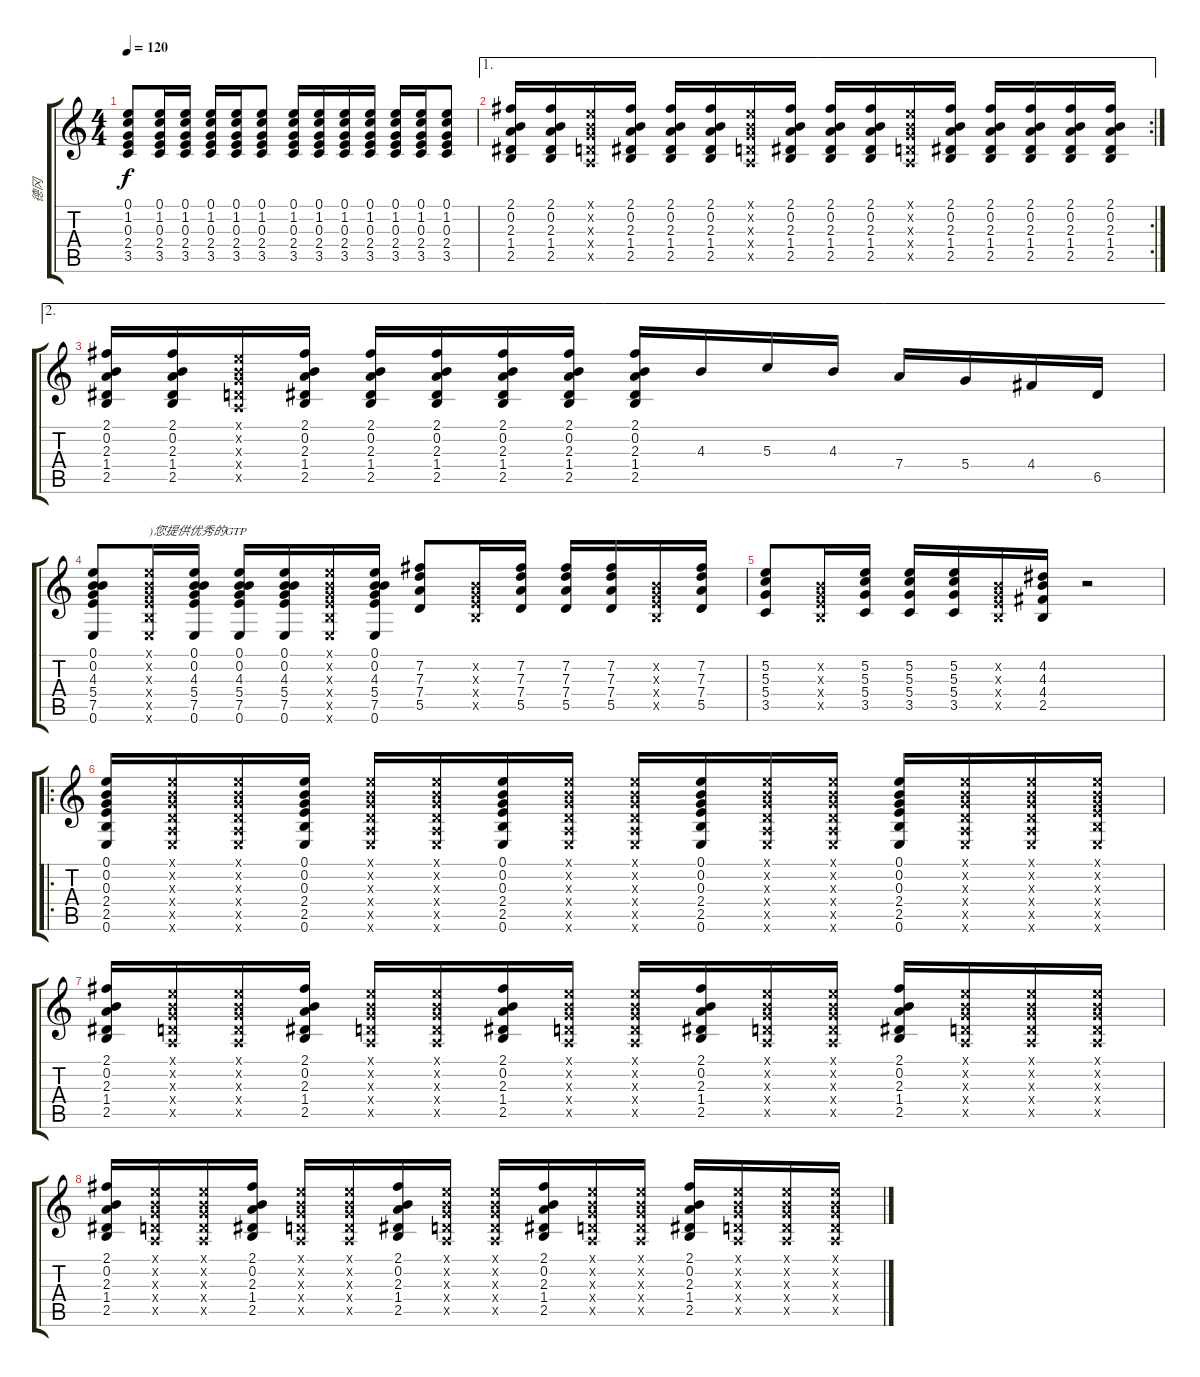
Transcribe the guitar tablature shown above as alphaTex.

\track ("德冈" "德冈") {instrument acousticguitarsteel}
\staff {score tabs}
\tuning (E4 B3 G3 D3 A2 E2) {hide}
\ts (4 4)
\tempo 120
\clef g2
\ks c
(0.1 1.2 0.3 2.4 3.5).8{dy f} (0.1 1.2 0.3 2.4 3.5).16 (0.1 1.2 0.3 2.4 3.5).16 (0.1 1.2 0.3 2.4 3.5).16 (0.1 1.2 0.3 2.4 3.5).16 (0.1 1.2 0.3 2.4 3.5).8 (0.1 1.2 0.3 2.4 3.5).16 (0.1 1.2 0.3 2.4 3.5).16 (0.1 1.2 0.3 2.4 3.5).16 (0.1 1.2 0.3 2.4 3.5).16 (0.1 1.2 0.3 2.4 3.5).16 (0.1 1.2 0.3 2.4 3.5).16 (0.1 1.2 0.3 2.4 3.5).8 |
\ae 1
\rc 2
(2.1 0.2 2.3 1.4 2.5).16 (2.1 0.2 2.3 1.4 2.5).16 (0.1{x} 0.2{x} 0.3{x} 0.4{x} 0.5{x}).16 (2.1 0.2 2.3 1.4 2.5).16 (2.1 0.2 2.3 1.4 2.5).16 (2.1 0.2 2.3 1.4 2.5).16 (0.1{x} 0.2{x} 0.3{x} 0.4{x} 0.5{x}).16 (2.1 0.2 2.3 1.4 2.5).16 (2.1 0.2 2.3 1.4 2.5).16 (2.1 0.2 2.3 1.4 2.5).16 (0.1{x} 0.2{x} 0.3{x} 0.4{x} 0.5{x}).16 (2.1 0.2 2.3 1.4 2.5).16 (2.1 0.2 2.3 1.4 2.5).16 (2.1 0.2 2.3 1.4 2.5).16 (2.1 0.2 2.3 1.4 2.5).16 (2.1 0.2 2.3 1.4 2.5).16 |
\ae 2
(2.1 0.2 2.3 1.4 2.5).16 (2.1 0.2 2.3 1.4 2.5).16 (0.1{x} 0.2{x} 0.3{x} 0.4{x} 0.5{x}).16 (2.1 0.2 2.3 1.4 2.5).16 (2.1 0.2 2.3 1.4 2.5).16 (2.1 0.2 2.3 1.4 2.5).16 (2.1 0.2 2.3 1.4 2.5).16 (2.1 0.2 2.3 1.4 2.5).16 (2.1 0.2 2.3 1.4 2.5).16 4.3.16 5.3.16 4.3.16 7.4.16 5.4.16 4.4.16 6.5.16 |
(0.1 0.2 4.3 5.4 7.5 0.6).8 (0.1{x} 0.2{x} 0.3{x} 2.4{x} 2.5{x} 0.6{x}).16{txt ")您提供优秀的GTP"} (0.1 0.2 4.3 5.4 7.5 0.6).16 (0.1 0.2 4.3 5.4 7.5 0.6).16 (0.1 0.2 4.3 5.4 7.5 0.6).16 (0.1{x} 0.2{x} 0.3{x} 2.4{x} 2.5{x} 0.6{x}).16 (0.1 0.2 4.3 5.4 7.5 0.6).16 (7.2 7.3 7.4 5.5).8 (0.2{x} 0.3{x} 2.4{x} 2.5{x}).16 (7.2 7.3 7.4 5.5).16 (7.2 7.3 7.4 5.5).16 (7.2 7.3 7.4 5.5).16 (0.2{x} 0.3{x} 2.4{x} 2.5{x}).16 (7.2 7.3 7.4 5.5).16 |
(5.2 5.3 5.4 3.5).8 (0.2{x} 0.3{x} 2.4{x} 2.5{x}).16 (5.2 5.3 5.4 3.5).16 (5.2 5.3 5.4 3.5).16 (5.2 5.3 5.4 3.5).16 (0.2{x} 0.3{x} 2.4{x} 2.5{x}).16 (4.2 4.3 4.4 2.5).16 r.2 |
\ro
(0.1 0.2 0.3 2.4 2.5 0.6).16 (0.1{x} 0.2{x} 0.3{x} 0.4{x} 0.5{x} 0.6{x}).16 (0.1{x} 0.2{x} 0.3{x} 0.4{x} 0.5{x} 0.6{x}).16 (0.1 0.2 0.3 2.4 2.5 0.6).16 (0.1{x} 0.2{x} 0.3{x} 0.4{x} 0.5{x} 0.6{x}).16 (0.1{x} 0.2{x} 0.3{x} 0.4{x} 0.5{x} 0.6{x}).16 (0.1 0.2 0.3 2.4 2.5 0.6).16 (0.1{x} 0.2{x} 0.3{x} 0.4{x} 0.5{x} 0.6{x}).16 (0.1{x} 0.2{x} 0.3{x} 0.4{x} 0.5{x} 0.6{x}).16 (0.1 0.2 0.3 2.4 2.5 0.6).16 (0.1{x} 0.2{x} 0.3{x} 0.4{x} 0.5{x} 0.6{x}).16 (0.1{x} 0.2{x} 0.3{x} 0.4{x} 0.5{x} 0.6{x}).16 (0.1 0.2 0.3 2.4 2.5 0.6).16 (0.1{x} 0.2{x} 0.3{x} 0.4{x} 0.5{x} 0.6{x}).16 (0.1{x} 0.2{x} 0.3{x} 0.4{x} 0.5{x} 0.6{x}).16 (0.1{x} 0.2{x} 0.3{x} 2.4{x} 2.5{x} 0.6{x}).16 |
(2.1 0.2 2.3 1.4 2.5).16 (0.1{x} 0.2{x} 0.3{x} 0.4{x} 0.5{x}).16 (0.1{x} 0.2{x} 0.3{x} 0.4{x} 0.5{x}).16 (2.1 0.2 2.3 1.4 2.5).16 (0.1{x} 0.2{x} 0.3{x} 0.4{x} 0.5{x}).16 (0.1{x} 0.2{x} 0.3{x} 0.4{x} 0.5{x}).16 (2.1 0.2 2.3 1.4 2.5).16 (0.1{x} 0.2{x} 0.3{x} 0.4{x} 0.5{x}).16 (0.1{x} 0.2{x} 0.3{x} 0.4{x} 0.5{x}).16 (2.1 0.2 2.3 1.4 2.5).16 (0.1{x} 0.2{x} 0.3{x} 0.4{x} 0.5{x}).16 (0.1{x} 0.2{x} 0.3{x} 0.4{x} 0.5{x}).16 (2.1 0.2 2.3 1.4 2.5).16 (0.1{x} 0.2{x} 0.3{x} 0.4{x} 0.5{x}).16 (0.1{x} 0.2{x} 0.3{x} 0.4{x} 0.5{x}).16 (0.1{x} 0.2{x} 0.3{x} 0.4{x} 0.5{x}).16 |
(2.1 0.2 2.3 1.4 2.5).16 (0.1{x} 0.2{x} 0.3{x} 0.4{x} 0.5{x}).16 (0.1{x} 0.2{x} 0.3{x} 0.4{x} 0.5{x}).16 (2.1 0.2 2.3 1.4 2.5).16 (0.1{x} 0.2{x} 0.3{x} 0.4{x} 0.5{x}).16 (0.1{x} 0.2{x} 0.3{x} 0.4{x} 0.5{x}).16 (2.1 0.2 2.3 1.4 2.5).16 (0.1{x} 0.2{x} 0.3{x} 0.4{x} 0.5{x}).16 (0.1{x} 0.2{x} 0.3{x} 0.4{x} 0.5{x}).16 (2.1 0.2 2.3 1.4 2.5).16 (0.1{x} 0.2{x} 0.3{x} 0.4{x} 0.5{x}).16 (0.1{x} 0.2{x} 0.3{x} 0.4{x} 0.5{x}).16 (2.1 0.2 2.3 1.4 2.5).16 (0.1{x} 0.2{x} 0.3{x} 0.4{x} 0.5{x}).16 (0.1{x} 0.2{x} 0.3{x} 0.4{x} 0.5{x}).16 (0.1{x} 0.2{x} 0.3{x} 0.4{x} 0.5{x}).16
